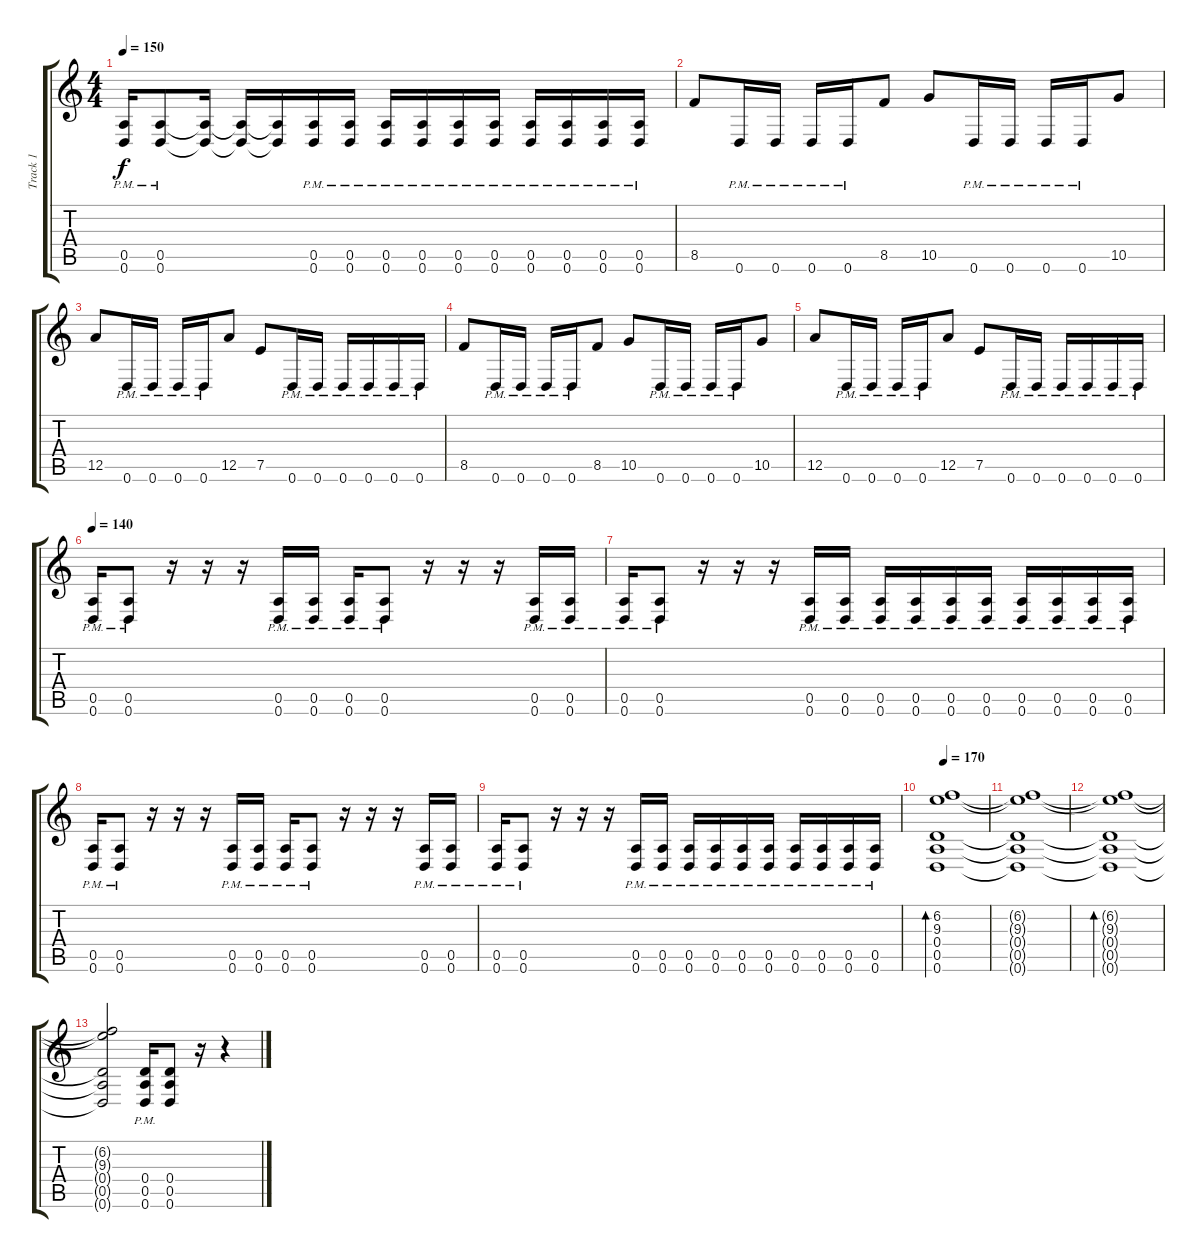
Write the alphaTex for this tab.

\track ("Track 1" "Track 1") {instrument distortionguitar}
\staff {score tabs}
\tuning (E4 B3 G3 D3 A2 D2) {hide}
\ts (4 4)
\tempo 150
\clef g2
\ks c
(0.5{pm} 0.6{pm}).16{dy f} (0.5{pm} 0.6{pm}).8 (0.5{t} 0.6{t}).16 (0.5{t} 0.6{t}).16 (0.5{t} 0.6{t}).16 (0.5{pm} 0.6{pm}).16 (0.5{pm} 0.6{pm}).16 (0.5{pm} 0.6{pm}).16 (0.5{pm} 0.6{pm}).16 (0.5{pm} 0.6{pm}).16 (0.5{pm} 0.6{pm}).16 (0.5{pm} 0.6{pm}).16 (0.5{pm} 0.6{pm}).16 (0.5{pm} 0.6{pm}).16 (0.5{pm} 0.6{pm}).16 |
8.5.8 0.6{pm}.16 0.6{pm}.16 0.6{pm}.16 0.6{pm}.16 8.5.8 10.5.8 0.6{pm}.16 0.6{pm}.16 0.6{pm}.16 0.6{pm}.16 10.5.8 |
12.5.8 0.6{pm}.16 0.6{pm}.16 0.6{pm}.16 0.6{pm}.16 12.5.8 7.5.8 0.6{pm}.16 0.6{pm}.16 0.6{pm}.16 0.6{pm}.16 0.6{pm}.16 0.6{pm}.16 |
8.5.8 0.6{pm}.16 0.6{pm}.16 0.6{pm}.16 0.6{pm}.16 8.5.8 10.5.8 0.6{pm}.16 0.6{pm}.16 0.6{pm}.16 0.6{pm}.16 10.5.8 |
12.5.8 0.6{pm}.16 0.6{pm}.16 0.6{pm}.16 0.6{pm}.16 12.5.8 7.5.8 0.6{pm}.16 0.6{pm}.16 0.6{pm}.16 0.6{pm}.16 0.6{pm}.16 0.6{pm}.16 |
\tempo 140
(0.5{pm} 0.6{pm}).16 (0.5{pm} 0.6{pm}).8 r.16 r.16 r.16 (0.5{pm} 0.6{pm}).16 (0.5{pm} 0.6{pm}).16 (0.5{pm} 0.6{pm}).16 (0.5{pm} 0.6{pm}).8 r.16 r.16 r.16 (0.5{pm} 0.6{pm}).16 (0.5{pm} 0.6{pm}).16 |
(0.5{pm} 0.6{pm}).16 (0.5{pm} 0.6{pm}).8 r.16 r.16 r.16 (0.5{pm} 0.6{pm}).16 (0.5{pm} 0.6{pm}).16 (0.5{pm} 0.6{pm}).16 (0.5{pm} 0.6{pm}).16 (0.5{pm} 0.6{pm}).16 (0.5{pm} 0.6{pm}).16 (0.5{pm} 0.6{pm}).16 (0.5{pm} 0.6{pm}).16 (0.5{pm} 0.6{pm}).16 (0.5{pm} 0.6{pm}).16 |
(0.5{pm} 0.6{pm}).16 (0.5{pm} 0.6{pm}).8 r.16 r.16 r.16 (0.5{pm} 0.6{pm}).16 (0.5{pm} 0.6{pm}).16 (0.5{pm} 0.6{pm}).16 (0.5{pm} 0.6{pm}).8 r.16 r.16 r.16 (0.5{pm} 0.6{pm}).16 (0.5{pm} 0.6{pm}).16 |
(0.5{pm} 0.6{pm}).16 (0.5{pm} 0.6{pm}).8 r.16 r.16 r.16 (0.5{pm} 0.6{pm}).16 (0.5{pm} 0.6{pm}).16 (0.5{pm} 0.6{pm}).16 (0.5{pm} 0.6{pm}).16 (0.5{pm} 0.6{pm}).16 (0.5{pm} 0.6{pm}).16 (0.5{pm} 0.6{pm}).16 (0.5{pm} 0.6{pm}).16 (0.5{pm} 0.6{pm}).16 (0.5{pm} 0.6{pm}).16 |
\tempo 170
(6.2 9.3 0.4 0.5 0.6).1{bd 30} |
(6.2{t} 9.3{t} 0.4{t} 0.5{t} 0.6{t}).1 |
(6.2{t} 9.3{t} 0.4{t} 0.5{t} 0.6{t}).1{bd 30} |
(6.2{t} 9.3{t} 0.4{t} 0.5{t} 0.6{t}).2 (0.4{pm} 0.5{pm} 0.6{pm}).16 (0.4 0.5 0.6).8 r.16 r.4
